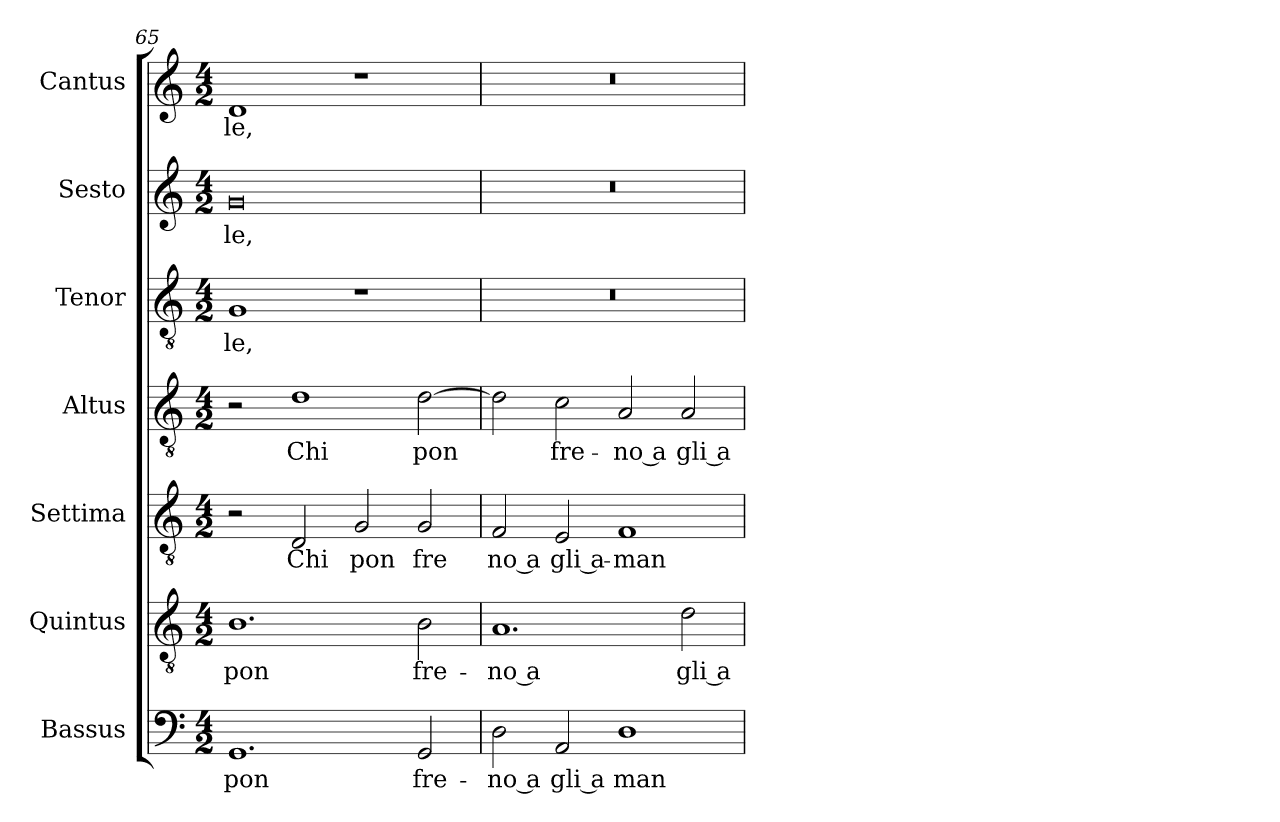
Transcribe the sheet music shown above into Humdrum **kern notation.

**kern	**text	**kern	**text	**kern	**text	**kern	**text	**kern	**text	**kern	**text	**kern	**text
*part7	*part7	*part6	*part6	*part5	*part5	*part4	*part4	*part3	*part3	*part2	*part2	*part1	*part1
*staff7	*staff7	*staff6	*staff6	*staff5	*staff5	*staff4	*staff4	*staff3	*staff3	*staff2	*staff2	*staff1	*staff1
*I"Bassus	*	*I"Quintus	*	*I"Settima	*	*I"Altus	*	*I"Tenor	*	*I"Sesto	*	*I"Cantus	*
*clefF4	*	*clefGv2	*	*clefGv2	*	*clefGv2	*	*clefGv2	*	*clefG2	*	*clefG2	*
*	*	*k[]	*	*k[]	*	*	*	*	*	*	*	*	*
*	*	*C:	*	*C:	*	*	*	*	*	*	*	*	*
*M4/2	*	*M4/2	*	*M4/2	*	*M4/2	*	*M4/2	*	*M4/2	*	*M4/2	*
=65	=65	=65	=65	=65	=65	=65	=65	=65	=65	=65	=65	=65	=65
!	!LO:LY:b:cj	!	!LO:LY:b:cj	!	!	!	!	!	!LO:LY:b:cj	!	!LO:LY:b:cj	!	!LO:LY:b:cj
1.GG	pon	1.B	pon	2r	.	2r	.	1G	-le,	0g	le,	1d	le,
!	!	!	!	!	!LO:LY:b:cj	!	!LO:LY:b:cj	!	!	!	!	!	!
.	.	.	.	2D/	Chi	1d	Chi	.	.	.	.	.	.
!	!	!	!	!	!LO:LY:b:cj	!	!	!	!	!	!	!	!
.	.	.	.	2G/	pon	.	.	1r	.	.	.	1r	.
!	!LO:LY:b:cj	!	!LO:LY:b:cj	!	!LO:LY:b:cj	!	!LO:LY:b	!	!	!	!	!	!
2GG/	fre-	2B\	fre-	2G/	fre	[>2d\	pon	.	.	.	.	.	.
!!LO:LB:g=z
=66	=66	=66	=66	=66	=66	=66	=66	=66	=66	=66	=66	=66	=66
!	!LO:LY:b:rj	!	!LO:LY:b:rj	!	!LO:LY:b:rj	!	!	!	!	!	!	!	!
2D\	-no a	1.A	-no a	2F/	no a	2d\]	.	0r	.	0r	.	0r	.
!	!LO:LY:b:rj	!	!	!	!LO:LY:b:rj	!	!LO:LY:b:cj	!	!	!	!	!	!
2AA/	gli a	.	.	2E/	gli a-	2c\	fre-	.	.	.	.	.	.
!	!LO:LY:b:cj	!	!	!	!LO:LY:b:cj	!	!LO:LY:b:rj	!	!	!	!	!	!
1D	man	.	.	1F	-man-	2A/	-no a	.	.	.	.	.	.
!	!	!	!LO:LY:b:rj	!	!	!	!LO:LY:b:rj	!	!	!	!	!	!
.	.	2d\	gli a	.	.	2A/	gli a-	.	.	.	.	.	.
=	=	=	=	=	=	=	=	=	=	=	=	=	=
*-	*-	*-	*-	*-	*-	*-	*-	*-	*-	*-	*-	*-	*-
